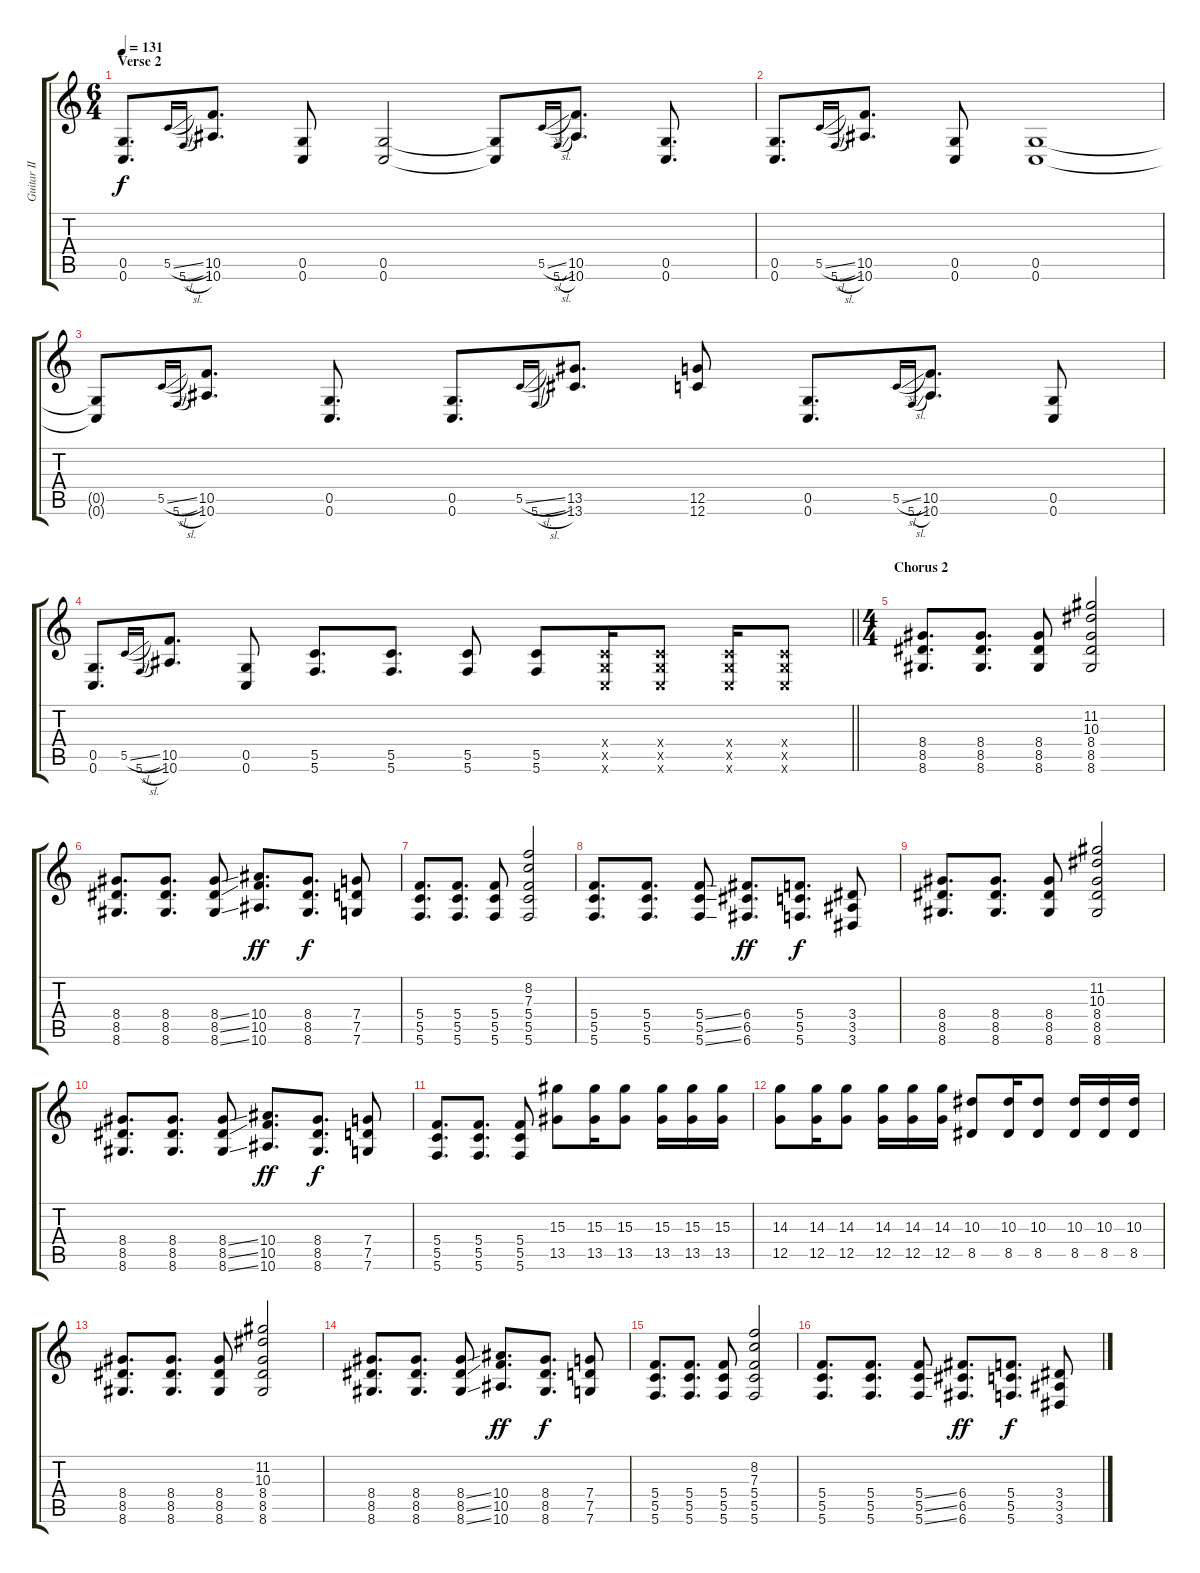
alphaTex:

\track ("Guitar II" "Guitar II") {instrument distortionguitar}
\staff {score tabs}
\tuning (D4 A3 F3 C3 G2 C2) {hide}
\ts (6 4)
\section ("" "Verse 2")
\tempo 131
\clef g2
\ks c
(0.5 0.6).8{d dy f} 5.5{sl}.16{gr onbeat} 5.6{sl}.16{gr onbeat} (10.5 10.6).8{d} (0.5 0.6).8 (0.5 0.6).2 (0.5{t} 0.6{t}).8 5.5{sl}.16{gr onbeat} 5.6{sl}.16{gr onbeat} (10.5 10.6).8{d} (0.5 0.6).8{d} |
(0.5 0.6).8{d} 5.5{sl}.16{gr onbeat} 5.6{sl}.16{gr onbeat} (10.5 10.6).8{d} (0.5 0.6).8 (0.5 0.6).1 |
(0.5{t} 0.6{t}).8 5.5{sl}.16{gr onbeat} 5.6{sl}.16{gr onbeat} (10.5 10.6).8{d} (0.5 0.6).8{d} (0.5 0.6).8{d} 5.5{sl}.16{gr onbeat} 5.6{sl}.16{gr onbeat} (13.5 13.6).8{d} (12.5 12.6).8 (0.5 0.6).8{d} 5.5{sl}.16{gr onbeat} 5.6{sl}.16{gr onbeat} (10.5 10.6).8{d} (0.5 0.6).8 |
\barLineRight lightlight
(0.5 0.6).8{d} 5.5{sl}.16{gr onbeat} 5.6{sl}.16{gr onbeat} (10.5 10.6).8{d} (0.5 0.6).8 (5.5 5.6).8{d} (5.5 5.6).8{d} (5.5 5.6).8 (5.5 5.6).8 (0.4{x} 0.5{x} 0.6{x}).16 (0.4{x} 0.5{x} 0.6{x}).8 (0.4{x} 0.5{x} 0.6{x}).16 (0.4{x} 0.5{x} 0.6{x}).8 |
\ts (4 4)
\section ("" "Chorus 2")
(8.4 8.5 8.6).8{d} (8.4 8.5 8.6).8{d} (8.4 8.5 8.6).8 (11.2 10.3 8.4 8.5 8.6).2 |
(8.4 8.5 8.6).8{d} (8.4 8.5 8.6).8{d} (8.4{ss} 8.5{ss} 8.6{ss}).8 (10.4 10.5 10.6).8{d dy ff} (8.4 8.5 8.6).8{d dy f} (7.4 7.5 7.6).8 |
(5.4 5.5 5.6).8{d} (5.4 5.5 5.6).8{d} (5.4 5.5 5.6).8 (8.2 7.3 5.4 5.5 5.6).2 |
(5.4 5.5 5.6).8{d} (5.4 5.5 5.6).8{d} (5.4{ss} 5.5{ss} 5.6{ss}).8 (6.4 6.5 6.6).8{d dy ff} (5.4 5.5 5.6).8{d dy f} (3.4 3.5 3.6).8 |
(8.4 8.5 8.6).8{d} (8.4 8.5 8.6).8{d} (8.4 8.5 8.6).8 (11.2 10.3 8.4 8.5 8.6).2 |
(8.4 8.5 8.6).8{d} (8.4 8.5 8.6).8{d} (8.4{ss} 8.5{ss} 8.6{ss}).8 (10.4 10.5 10.6).8{d dy ff} (8.4 8.5 8.6).8{d dy f} (7.4 7.5 7.6).8 |
(5.4 5.5 5.6).8{d} (5.4 5.5 5.6).8{d} (5.4 5.5 5.6).8 (15.3 13.5).8 (15.3 13.5).16 (15.3 13.5).8 (15.3 13.5).16 (15.3 13.5).16 (15.3 13.5).16 |
(14.3 12.5).8 (14.3 12.5).16 (14.3 12.5).8 (14.3 12.5).16 (14.3 12.5).16 (14.3 12.5).16 (10.3 8.5).8 (10.3 8.5).16 (10.3 8.5).8 (10.3 8.5).16 (10.3 8.5).16 (10.3 8.5).16 |
(8.4 8.5 8.6).8{d} (8.4 8.5 8.6).8{d} (8.4 8.5 8.6).8 (11.2 10.3 8.4 8.5 8.6).2 |
(8.4 8.5 8.6).8{d} (8.4 8.5 8.6).8{d} (8.4{ss} 8.5{ss} 8.6{ss}).8 (10.4 10.5 10.6).8{d dy ff} (8.4 8.5 8.6).8{d dy f} (7.4 7.5 7.6).8 |
(5.4 5.5 5.6).8{d} (5.4 5.5 5.6).8{d} (5.4 5.5 5.6).8 (8.2 7.3 5.4 5.5 5.6).2 |
(5.4 5.5 5.6).8{d} (5.4 5.5 5.6).8{d} (5.4{ss} 5.5{ss} 5.6{ss}).8 (6.4 6.5 6.6).8{d dy ff} (5.4 5.5 5.6).8{d dy f} (3.4 3.5 3.6).8
